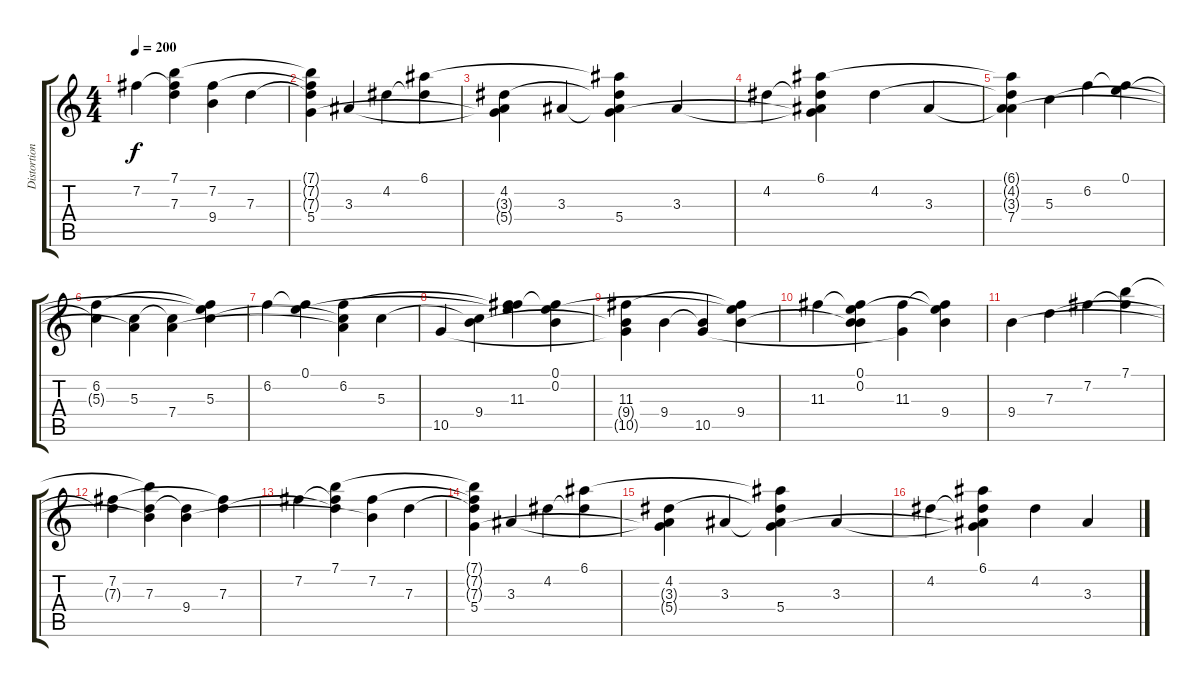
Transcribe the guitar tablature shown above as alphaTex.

\track ("Distortion Yoe/Harp" "Distortion") {instrument distortionguitar}
\staff {score tabs}
\tuning (E4 B3 G3 D3 A2 E2) {hide}
\ts (4 4)
\tempo 200
\clef g2
\ks c
7.2.4{dy f} (7.1 7.2{t} 7.3{t}).4 (7.2 9.4{t}).4 7.3.4 |
(7.1{t} 7.2{t} 7.3{t} 5.4).4 3.3.4 4.2.4 (6.1 4.2{t}).4 |
(4.2 3.3{t} 5.4{t}).4 3.3.4 (6.1{t} 4.2{t} 3.3{t} 5.4).4 3.3.4 |
4.2.4 (6.1 4.2{t} 3.3{t} 5.4{t}).4 4.2.4 3.3.4 |
(6.1{t} 4.2{t} 3.3{t} 7.4).4 5.3.4 6.2.4 (0.1 6.2{t}).4 |
(6.2 5.3{t}).4 (5.3 7.4{t}).4 (5.3{t} 7.4).4 (0.1{t} 6.2{t} 5.3).4 |
6.2.4 (0.1 6.2{t}).4 (6.2 5.3{t} 7.4{t}).4 5.3.4 |
10.5.4 (5.3{t} 9.4).4 (0.1{t} 6.2{t} 11.3).4 (0.1 0.2 11.3{t}).4 |
(11.3 9.4{t} 10.5{t}).4 9.4.4 (9.4{t} 10.5).4 (0.1{t} 11.3{t} 9.4).4 |
11.3.4 (0.1 0.2 11.3{t} 9.4{t}).4 (11.3 10.5{t}).4 (0.1{t} 11.3{t} 9.4).4 |
9.4.4 7.3.4 7.2.4 (7.1 7.2{t}).4 |
(7.2 7.3{t}).4 (7.1{t} 7.3 9.4{t}).4 (7.3{t} 9.4).4 (7.2{t} 7.3).4 |
7.2.4 (7.1 7.2{t} 7.3{t}).4 (7.2 9.4{t}).4 7.3.4 |
(7.1{t} 7.2{t} 7.3{t} 5.4).4 3.3.4 4.2.4 (6.1 4.2{t}).4 |
(4.2 3.3{t} 5.4{t}).4 3.3.4 (6.1{t} 4.2{t} 3.3{t} 5.4).4 3.3.4 |
4.2.4 (6.1 4.2{t} 3.3{t} 5.4{t}).4 4.2.4 3.3.4
